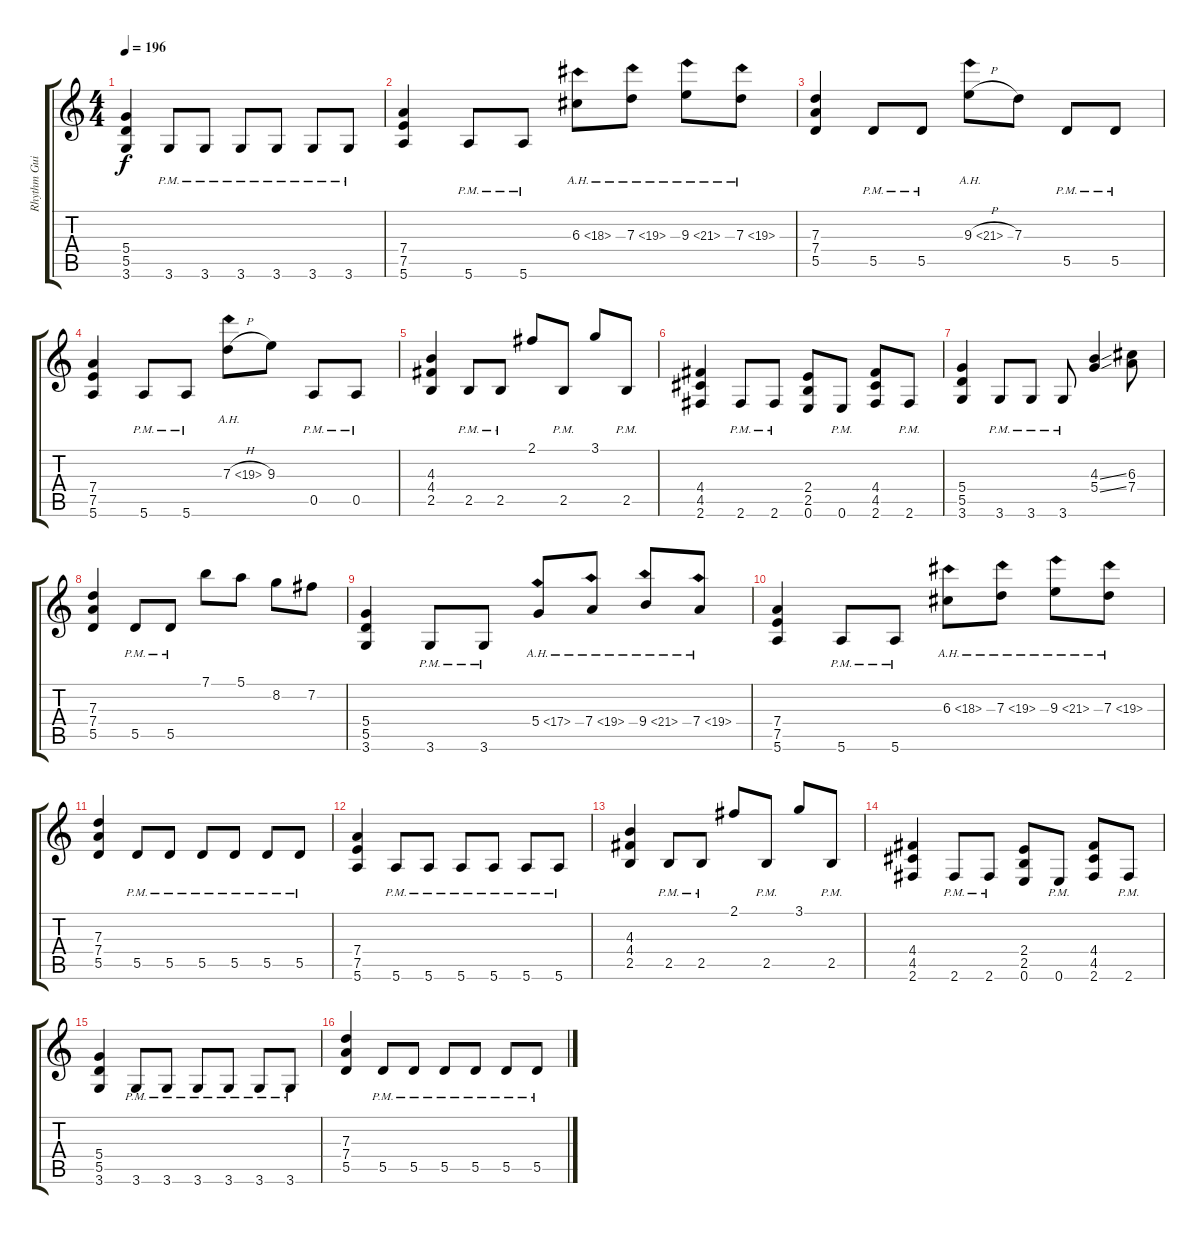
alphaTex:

\track ("Rhythm Guitar(R)" "Rhythm Gui") {instrument distortionguitar}
\staff {score tabs}
\tuning (E4 B3 G3 D3 A2 E2) {hide}
\ts (4 4)
\tempo 196
\clef g2
\ks c
(5.4 5.5 3.6).4{dy f} 3.6{pm}.8 3.6{pm}.8 3.6{pm}.8 3.6{pm}.8 3.6{pm}.8 3.6{pm}.8 |
(7.4 7.5 5.6).4 5.6{pm}.8 5.6{pm}.8 6.3{ah 12}.8 7.3{ah 12}.8 9.3{ah 12}.8 7.3{ah 12}.8 |
(7.3 7.4 5.5).4 5.5{pm}.8 5.5{pm}.8 9.3{ah 12 h}.8 7.3.8 5.5{pm}.8 5.5{pm}.8 |
(7.4 7.5 5.6).4 5.6{pm}.8 5.6{pm}.8 7.3{ah 12 h}.8 9.3.8 0.5{pm}.8 0.5{pm}.8 |
(4.3 4.4 2.5).4 2.5{pm}.8 2.5{pm}.8 2.1.8 2.5{pm}.8 3.1.8 2.5{pm}.8 |
(4.4 4.5 2.6).4 2.6{pm}.8 2.6{pm}.8 (2.4 2.5 0.6).8 0.6{pm}.8 (4.4 4.5 2.6).8 2.6{pm}.8 |
(5.4 5.5 3.6).4 3.6{pm}.8 3.6{pm}.8 3.6{pm}.8 (4.3{ss} 5.4{ss}).4 (6.3 7.4).8 |
(7.3 7.4 5.5).4 5.5{pm}.8 5.5{pm}.8 7.1.8 5.1.8 8.2.8 7.2.8 |
(5.4 5.5 3.6).4 3.6{pm}.8 3.6{pm}.8 5.4{ah 12}.8 7.4{ah 12}.8 9.4{ah 12}.8 7.4{ah 12}.8 |
(7.4 7.5 5.6).4 5.6{pm}.8 5.6{pm}.8 6.3{ah 12}.8 7.3{ah 12}.8 9.3{ah 12}.8 7.3{ah 12}.8 |
(7.3 7.4 5.5).4 5.5{pm}.8 5.5{pm}.8 5.5{pm}.8 5.5{pm}.8 5.5{pm}.8 5.5{pm}.8 |
(7.4 7.5 5.6).4 5.6{pm}.8 5.6{pm}.8 5.6{pm}.8 5.6{pm}.8 5.6{pm}.8 5.6{pm}.8 |
(4.3 4.4 2.5).4 2.5{pm}.8 2.5{pm}.8 2.1.8 2.5{pm}.8 3.1.8 2.5{pm}.8 |
(4.4 4.5 2.6).4 2.6{pm}.8 2.6{pm}.8 (2.4 2.5 0.6).8 0.6{pm}.8 (4.4 4.5 2.6).8 2.6{pm}.8 |
(5.4 5.5 3.6).4 3.6{pm}.8 3.6{pm}.8 3.6{pm}.8 3.6{pm}.8 3.6{pm}.8 3.6{pm}.8 |
(7.3 7.4 5.5).4 5.5{pm}.8 5.5{pm}.8 5.5{pm}.8 5.5{pm}.8 5.5{pm}.8 5.5{pm}.8
